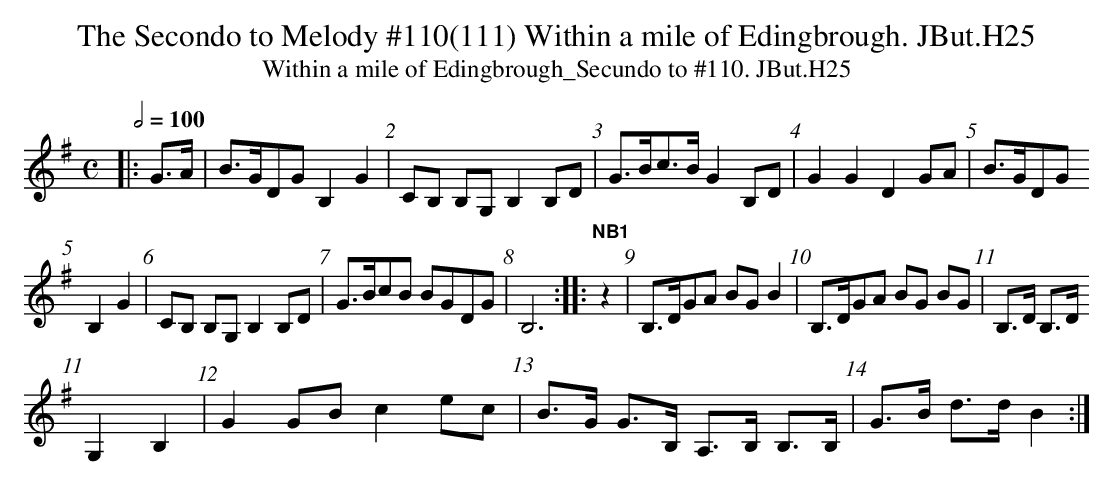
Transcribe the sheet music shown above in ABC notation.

X:1
T:Secondo to Melody #110(111) Within a mile of Edingbrough. JBut.H25, The
T:Within a mile of Edingbrough_Secundo to #110. JBut.H25
M:C
L:1/8
Q:1/2=100
K:G
|: G>A | B>GDG B,2 G2 | CB, B,G, B,2 B,D | G>Bc>B G2 B,D | G2 G2 D2 GA | B>GDG
B,2 G2 | CB, B,G, B,2 B,D | G>BcB BGDG | B,6 :||: "^NB1"z2 | B,>DGA BG B2 | B,>DGA BG BG | B,>D B,>D
G,2 B,2 | G2 GB c2 ec | B>G G>B, A,>B, B,>B, | G>B d>d B2 :|
